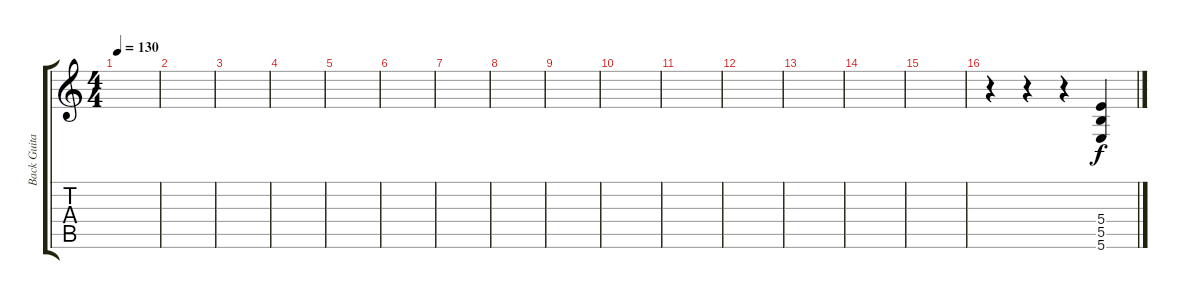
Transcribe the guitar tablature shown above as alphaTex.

\track ("Back Guitar" "Back Guita") {instrument distortionguitar}
\staff {score tabs}
\tuning (Db4 Ab3 E3 B2 Gb2 B1) {hide}
\ts (4 4)
\tempo 130
\clef g2
\ks c
|
|
|
|
|
|
|
|
|
|
|
|
|
|
|
r.4 r.4 r.4 (5.4{ss} 5.5{ss} 5.6{ss}).4
